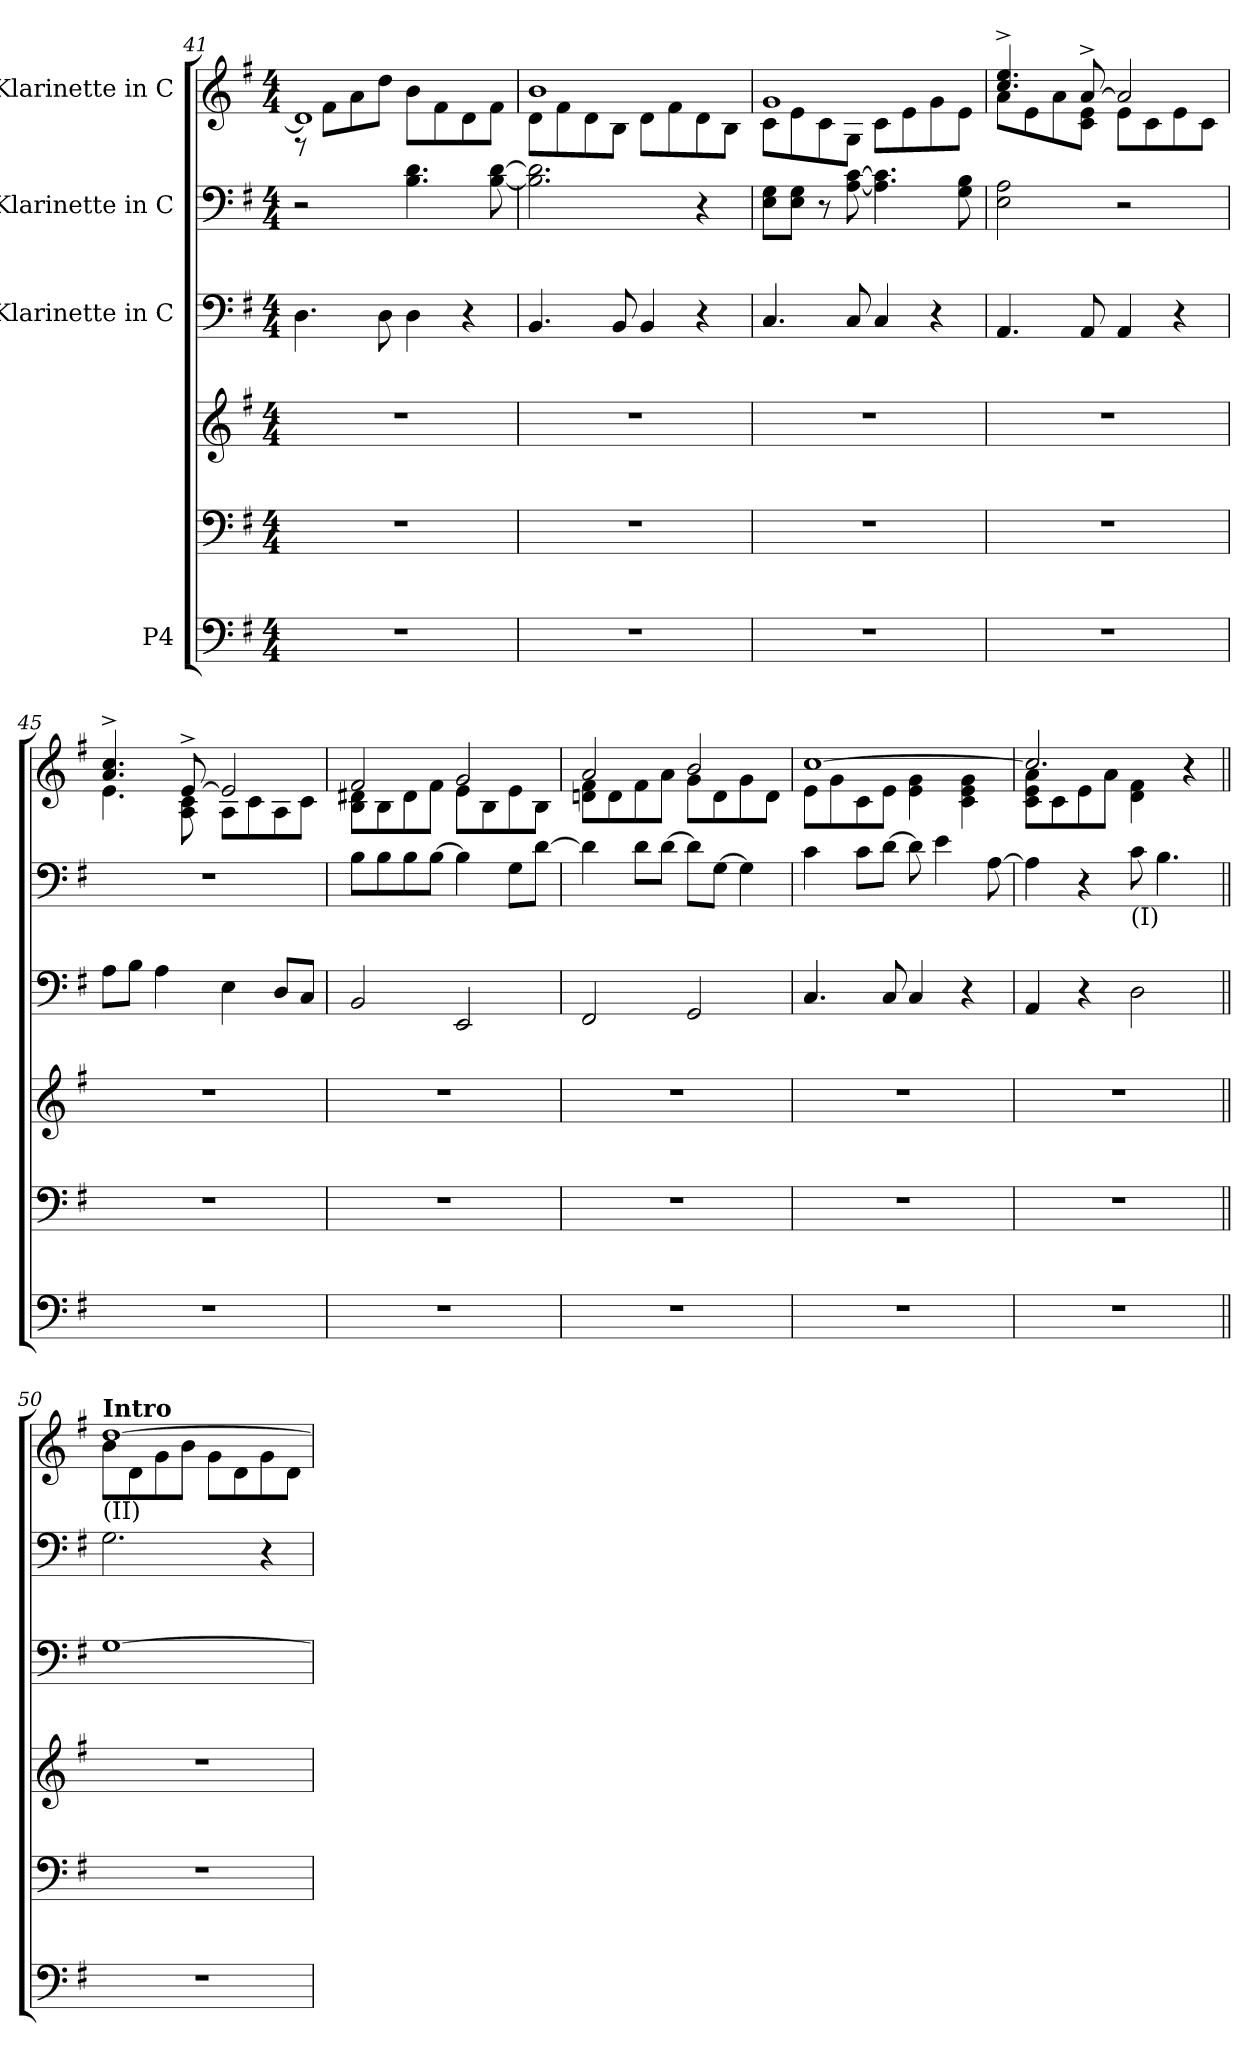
**kern	**kern	**kern	**kern	**kern	**kern
*part4	*part4	*part4	*part3	*part2	*part1
*staff6	*staff5	*staff4	*staff3	*staff2	*staff1
*I"P4	*	*	*I"Klarinette in C	*I"Klarinette in C	*I"Klarinette in C
!!LO:LB:g=z
*clefF4	*clefF4	*clefG2	*clefF4	*clefF4	*clefG2
*k[f#]	*k[f#]	*k[f#]	*k[f#]	*k[f#]	*k[f#]
*G:	*G:	*G:	*G:	*G:	*G:
*M4/4	*M4/4	*M4/4	*M4/4	*M4/4	*M4/4
=41	=41	=41	=41	=41	=41
*	*	*	*	*	*^
1r	1r	1r	4.Di\	2r	1di]	8r
.	.	.	.	.	.	8f#i\L
.	.	.	.	.	.	8ai\
.	.	.	8Di\	.	.	8ddi\J
.	.	.	4Di\	4.Bi\ 4.di	.	8bi\L
.	.	.	.	.	.	8f#i\
.	.	.	4r	.	.	8di\
.	.	.	.	[8Bi\ [8di	.	8f#i\J
=42	=42	=42	=42	=42	=42	=42
1r	1r	1r	4.BBi/	2.Bi\] 2.di]	1bi	8di\L
.	.	.	.	.	.	8f#i\
.	.	.	.	.	.	8di\
.	.	.	8BBi/	.	.	8Bi\J
.	.	.	4BBi/	.	.	8di\L
.	.	.	.	.	.	8f#i\
.	.	.	4r	4r	.	8di\
.	.	.	.	.	.	8Bi\J
=43	=43	=43	=43	=43	=43	=43
1r	1r	1r	4.Ci/	8Ei\ 8GiL	1gi	8ci\L
.	.	.	.	8Ei\ 8GiJ	.	8ei\
.	.	.	.	8r	.	8ci\
.	.	.	8Ci/	[8Ai\ [8ci	.	8Gi\J
.	.	.	4Ci/	4.Ai\] 4.ci]	.	8ci\L
.	.	.	.	.	.	8ei\
.	.	.	4r	.	.	8gi\
.	.	.	.	8Gi\ 8Bi	.	8ei\J
=44	=44	=44	=44	=44	=44	=44
1r	1r	1r	4.AAi/	2Ei\ 2Ai	4.cci/^ 4.eei^	8ai\L
.	.	.	.	.	.	8ei\
.	.	.	.	.	.	8ai\
.	.	.	8AAi/	.	[8a^i/	8ci\ 8eiJ
.	.	.	4AAi/	2r	2ai/]	8ei\L
.	.	.	.	.	.	8ci\
.	.	.	4r	.	.	8ei\
.	.	.	.	.	.	8ci\J
=45	=45	=45	=45	=45	=45	=45
1r	1r	1r	8Ai\L	1r	4.ai/^ 4.cci^	4.ei\
.	.	.	8Bi\J	.	.	.
.	.	.	4Ai\	.	.	.
.	.	.	.	.	[8e^i/	8Ai\ 8ci
.	.	.	4Ei\	.	2ei/]	8Ai\L
.	.	.	.	.	.	8ci\
.	.	.	8Di/L	.	.	8Ai\
.	.	.	8Ci/J	.	.	8ci\J
!!LO:PB:g=z	!!
=46	=46	=46	=46	=46	=46	=46
1r	1r	1r	2BBi/	8Bi\L	2f#i/	8Bi\ 8d#XiL
.	.	.	.	8Bi\	.	8Bi\
.	.	.	.	8Bi\	.	8d#i\
.	.	.	.	[8Bi\J	.	8f#i\J
.	.	.	2EEi/	4Bi\]	2gi/	8ei\L
.	.	.	.	.	.	8Bi\
.	.	.	.	8Gi\L	.	8ei\
.	.	.	.	[8di\J	.	8Bi\J
=47	=47	=47	=47	=47	=47	=47
1r	1r	1r	2FF#i/	4di\]	2ai/	8dni\ 8f#iL
.	.	.	.	.	.	8di\
.	.	.	.	8di\L	.	8f#i\
.	.	.	.	[8di\J	.	8ai\J
.	.	.	2GGi/	8di\L]	2bi/	8gi\L
.	.	.	.	[8Gi\J	.	8di\
.	.	.	.	4Gi\]	.	8gi\
.	.	.	.	.	.	8di\J
=48	=48	=48	=48	=48	=48	=48
1r	1r	1r	4.Ci/	4ci\	[1cci	8ei\L
.	.	.	.	.	.	8gi\
.	.	.	.	8ci\L	.	8ci\
.	.	.	8Ci/	[8di\J	.	8ei\J
.	.	.	4Ci/	8di\]	.	4ei\ 4gi
.	.	.	.	4ei\	.	.
.	.	.	4r	.	.	4ci\ 4ei 4gi
.	.	.	.	[8Ai\	.	.
=49	=49	=49	=49	=49	=49	=49
1r	1r	1r	4AAi/	4Ai\]	2.cci/]	8ci\ 8ei 8aiL
.	.	.	.	.	.	8ci\
.	.	.	4r	4r	.	8ei\
.	.	.	.	.	.	8ai\J
!	!	!	!	!LO:TX:b:t=(I)	!	!
.	.	.	2Di\	8ci\	.	4di\ 4f#i
.	.	.	.	4.Bi\	.	.
.	.	.	.	.	4r	4ryy
=50||	=50||	=50||	=50||	=50||	=50||	=50||
!	!	!	!	!	!LO:TX:b:t=(II)	!
!	!	!	!	!	!LO:TX:a:B:t=Intro	!
1r	1r	1r	[1Gi	2.Gi\	[1ddi	8bi\L
.	.	.	.	.	.	8di\
.	.	.	.	.	.	8gi\
.	.	.	.	.	.	8bi\J
.	.	.	.	.	.	8gi\L
.	.	.	.	.	.	8di\
.	.	.	.	4r	.	8gi\
.	.	.	.	.	.	8di\J
*	*	*	*	*	*v	*v
=	=	=	=	=	=
*-	*-	*-	*-	*-	*-
